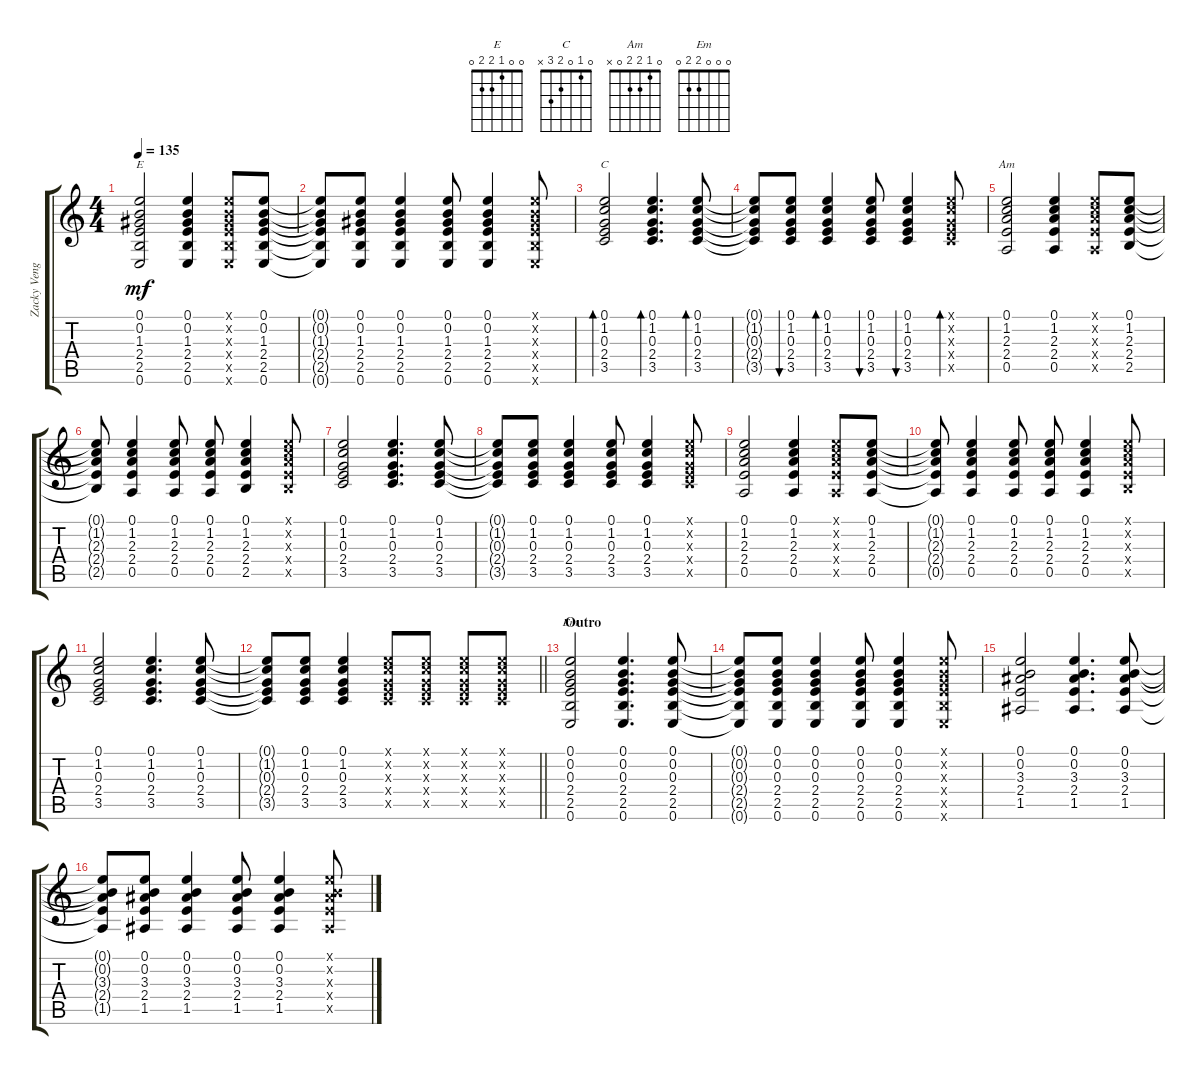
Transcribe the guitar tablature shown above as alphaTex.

\track ("Zacky Vengeance" "Zacky Veng") {instrument acousticguitarsteel}
\staff {score tabs}
\tuning (E4 B3 G3 D3 A2 E2) {hide}
\chord ("E" 0 0 1 2 2 0)
\chord ("C" 0 1 0 2 3 x)
\chord ("Am" 0 1 2 2 0 x)
\chord ("Em" 0 0 0 2 2 0)
\ts (4 4)
\tempo 135
\clef g2
\ks c
(0.1 0.2 1.3 2.4 2.5 0.6).2{ch "E" dy mf} (0.1 0.2 1.3 2.4 2.5 0.6).4 (0.1{x} 0.2{x} 1.3{x} 2.4{x} 2.5{x} 0.6{x}).8 (0.1 0.2 1.3 2.4 2.5 0.6).8 |
(0.1{t} 0.2{t} 1.3{t} 2.4{t} 2.5{t} 0.6{t}).8 (0.1 0.2 1.3 2.4 2.5 0.6).8 (0.1 0.2 1.3 2.4 2.5 0.6).4 (0.1 0.2 1.3 2.4 2.5 0.6).8 (0.1 0.2 1.3 2.4 2.5 0.6).4 (0.1{x} 0.2{x} 1.3{x} 2.4{x} 2.5{x} 0.6{x}).8 |
(0.1 1.2 0.3 2.4 3.5).2{bd 30 ch "C"} (0.1 1.2 0.3 2.4 3.5).4{d bd 30} (0.1 1.2 0.3 2.4 3.5).8{bd 30} |
(0.1{t} 1.2{t} 0.3{t} 2.4{t} 3.5{t}).8 (0.1 1.2 0.3 2.4 3.5).8{bu 30} (0.1 1.2 0.3 2.4 3.5).4{bd 30} (0.1 1.2 0.3 2.4 3.5).8{bu 30} (0.1 1.2 0.3 2.4 3.5).4{bu 30} (0.1{x} 1.2{x} 0.3{x} 2.4{x} 3.5{x}).8{bd 30} |
(0.1 1.2 2.3 2.4 0.5).2{ch "Am"} (0.1 1.2 2.3 2.4 0.5).4 (0.1{x} 1.2{x} 2.3{x} 2.4{x} 0.5{x}).8 (0.1 1.2 2.3 2.4 2.5).8 |
(0.1{t} 1.2{t} 2.3{t} 2.4{t} 2.5{t}).8 (0.1 1.2 2.3 2.4 0.5).4 (0.1 1.2 2.3 2.4 0.5).8 (0.1 1.2 2.3 2.4 0.5).8 (0.1 1.2 2.3 2.4 2.5).4 (0.1{x} 1.2{x} 2.3{x} 2.4{x} 2.5{x}).8 |
(0.1 1.2 0.3 2.4 3.5).2 (0.1 1.2 0.3 2.4 3.5).4{d} (0.1 1.2 0.3 2.4 3.5).8 |
(0.1{t} 1.2{t} 0.3{t} 2.4{t} 3.5{t}).8 (0.1 1.2 0.3 2.4 3.5).8 (0.1 1.2 0.3 2.4 3.5).4 (0.1 1.2 0.3 2.4 3.5).8 (0.1 1.2 0.3 2.4 3.5).4 (0.1{x} 1.2{x} 0.3{x} 2.4{x} 3.5{x}).8 |
(0.1 1.2 2.3 2.4 0.5).2 (0.1 1.2 2.3 2.4 0.5).4 (0.1{x} 1.2{x} 2.3{x} 2.4{x} 0.5{x}).8 (0.1 1.2 2.3 2.4 0.5).8 |
(0.1{t} 1.2{t} 2.3{t} 2.4{t} 0.5{t}).8 (0.1 1.2 2.3 2.4 0.5).4 (0.1 1.2 2.3 2.4 0.5).8 (0.1 1.2 2.3 2.4 0.5).8 (0.1 1.2 2.3 2.4 0.5).4 (0.1{x} 1.2{x} 2.3{x} 2.4{x} 2.5{x}).8 |
(0.1 1.2 0.3 2.4 3.5).2 (0.1 1.2 0.3 2.4 3.5).4{d} (0.1 1.2 0.3 2.4 3.5).8 |
\barLineRight lightlight
(0.1{t} 1.2{t} 0.3{t} 2.4{t} 3.5{t}).8 (0.1 1.2 0.3 2.4 3.5).8 (0.1 1.2 0.3 2.4 3.5).4 (0.1{x} 1.2{x} 0.3{x} 2.4{x} 3.5{x}).8 (0.1{x} 1.2{x} 0.3{x} 2.4{x} 3.5{x}).8 (0.1{x} 1.2{x} 0.3{x} 2.4{x} 3.5{x}).8 (0.1{x} 1.2{x} 0.3{x} 2.4{x} 3.5{x}).8 |
\section ("" "Outro")
(0.1 0.2 0.3 2.4 2.5 0.6).2{ch "Em"} (0.1 0.2 0.3 2.4 2.5 0.6).4{d} (0.1 0.2 0.3 2.4 2.5 0.6).8 |
(0.1{t} 0.2{t} 0.3{t} 2.4{t} 2.5{t} 0.6{t}).8 (0.1 0.2 0.3 2.4 2.5 0.6).8 (0.1 0.2 0.3 2.4 2.5 0.6).4 (0.1 0.2 0.3 2.4 2.5 0.6).8 (0.1 0.2 0.3 2.4 2.5 0.6).4 (0.1{x} 0.2{x} 0.3{x} 2.4{x} 2.5{x} 0.6{x}).8 |
(0.1 0.2 3.3 2.4 1.5).2 (0.1 0.2 3.3 2.4 1.5).4{d} (0.1 0.2 3.3 2.4 1.5).8 |
(0.1{t} 0.2{t} 3.3{t} 2.4{t} 1.5{t}).8 (0.1 0.2 3.3 2.4 1.5).8 (0.1 0.2 3.3 2.4 1.5).4 (0.1 0.2 3.3 2.4 1.5).8 (0.1 0.2 3.3 2.4 1.5).4 (0.1{x} 0.2{x} 3.3{x} 2.4{x} 1.5{x}).8
